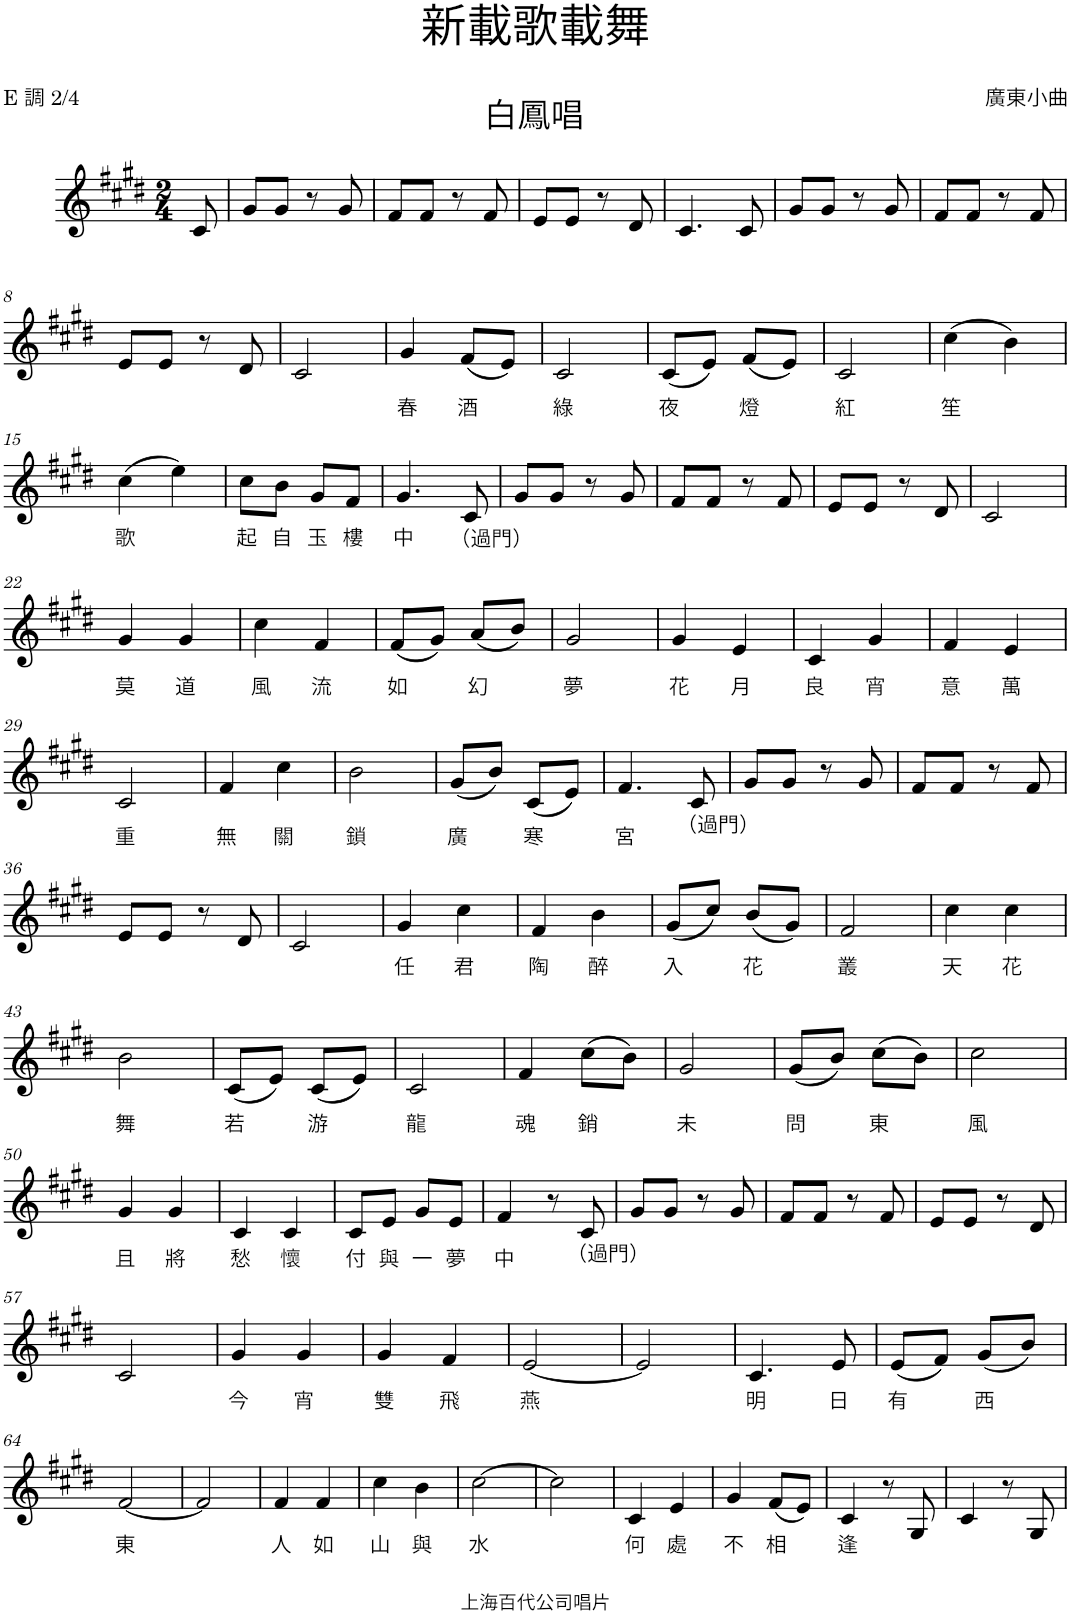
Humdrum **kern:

**kern	**text
*part1	*part1
*staff1	*staff1
*clefG2	*
*k[f#c#g#d#]	*
*M2/4	*
=1	=1
8c#/	.
=2	=2
8g#/L	.
8g#/J	.
8r	.
8g#/	.
=3	=3
8f#/L	.
8f#/J	.
8r	.
8f#/	.
=4	=4
8e/L	.
8e/J	.
8r	.
8d#/	.
=5	=5
4.c#/	.
8c#/	.
=6	=6
8g#/L	.
8g#/J	.
8r	.
8g#/	.
=7	=7
8f#/L	.
8f#/J	.
8r	.
8f#/	.
!!LO:LB:g=z
=8	=8
8e/L	.
8e/J	.
8r	.
8d#/	.
=9	=9
2c#/	.
=10	=10
!	!LO:LY:b
4g#/	春
!	!LO:LY:b
(8f#/L	酒
8e/J)	.
=11	=11
!	!LO:LY:b
2c#/	綠
=12	=12
!	!LO:LY:b
(8c#/L	夜
8e/J)	.
!	!LO:LY:b
(8f#/L	燈
8e/J)	.
=13	=13
!	!LO:LY:b
2c#/	紅
=14	=14
!	!LO:LY:b
(4cc#\	笙
4b\)	.
!!LO:LB:g=z
=15	=15
!	!LO:LY:b
(4cc#\	歌
4ee\)	.
=16	=16
!	!LO:LY:b
8cc#\L	起
!	!LO:LY:b
8b\J	自
!	!LO:LY:b
8g#/L	玉
!	!LO:LY:b
8f#/J	樓
=17	=17
!	!LO:LY:b
4.g#/	中
!LO:TX:b:t=（過門）	!
8c#/	.
=18	=18
8g#/L	.
8g#/J	.
8r	.
8g#/	.
=19	=19
8f#/L	.
8f#/J	.
8r	.
8f#/	.
=20	=20
8e/L	.
8e/J	.
8r	.
8d#/	.
=21	=21
2c#/	.
!!LO:LB:g=z
=22	=22
!	!LO:LY:b
4g#/	莫
!	!LO:LY:b
4g#/	道
=23	=23
!	!LO:LY:b
4cc#\	風
!	!LO:LY:b
4f#/	流
=24	=24
!	!LO:LY:b
(8f#/L	如
8g#/J)	.
!	!LO:LY:b
(8a/L	幻
8b/J)	.
=25	=25
!	!LO:LY:b
2g#/	夢
=26	=26
!	!LO:LY:b
4g#/	花
!	!LO:LY:b
4e/	月
=27	=27
!	!LO:LY:b
4c#/	良
!	!LO:LY:b
4g#/	宵
=28	=28
!	!LO:LY:b
4f#/	意
!	!LO:LY:b
4e/	萬
!!LO:LB:g=z
=29	=29
!	!LO:LY:b
2c#/	重
=30	=30
!	!LO:LY:b
4f#/	無
!	!LO:LY:b
4cc#\	關
=31	=31
!	!LO:LY:b
2b\	鎖
=32	=32
!	!LO:LY:b
(8g#/L	廣
8b/J)	.
!	!LO:LY:b
(8c#/L	寒
8e/J)	.
=33	=33
!	!LO:LY:b
4.f#/	宮
!LO:TX:b:t=（過門）	!
8c#/	.
=34	=34
8g#/L	.
8g#/J	.
8r	.
8g#/	.
=35	=35
8f#/L	.
8f#/J	.
8r	.
8f#/	.
!!LO:LB:g=z
=36	=36
8e/L	.
8e/J	.
8r	.
8d#/	.
=37	=37
2c#/	.
=38	=38
!	!LO:LY:b
4g#/	任
!	!LO:LY:b
4cc#\	君
=39	=39
!	!LO:LY:b
4f#/	陶
!	!LO:LY:b
4b\	醉
=40	=40
!	!LO:LY:b
(8g#/L	入
8cc#/J)	.
!	!LO:LY:b
(8b/L	花
8g#/J)	.
=41	=41
!	!LO:LY:b
2f#/	叢
=42	=42
!	!LO:LY:b
4cc#\	天
!	!LO:LY:b
4cc#\	花
!!LO:LB:g=z
=43	=43
!	!LO:LY:b
2b\	舞
=44	=44
!	!LO:LY:b
(8c#/L	若
8e/J)	.
!	!LO:LY:b
(8c#/L	游
8e/J)	.
=45	=45
!	!LO:LY:b
2c#/	龍
=46	=46
!	!LO:LY:b
4f#/	魂
!	!LO:LY:b
(8cc#\L	銷
8b\J)	.
=47	=47
!	!LO:LY:b
2g#/	未
=48	=48
!	!LO:LY:b
(8g#/L	問
8b/J)	.
!	!LO:LY:b
(8cc#\L	東
8b\J)	.
=49	=49
!	!LO:LY:b
2cc#\	風
!!LO:LB:g=z
=50	=50
!	!LO:LY:b
4g#/	且
!	!LO:LY:b
4g#/	將
=51	=51
!	!LO:LY:b
4c#/	愁
!	!LO:LY:b
4c#/	懷
=52	=52
!	!LO:LY:b
8c#/L	付
!	!LO:LY:b
8e/J	與
!	!LO:LY:b
8g#/L	一
!	!LO:LY:b
8e/J	夢
=53	=53
!	!LO:LY:b
4f#/	中
8r	.
!LO:TX:b:t=（過門）	!
8c#/	.
=54	=54
8g#/L	.
8g#/J	.
8r	.
8g#/	.
=55	=55
8f#/L	.
8f#/J	.
8r	.
8f#/	.
=56	=56
8e/L	.
8e/J	.
8r	.
8d#/	.
!!LO:LB:g=z
=57	=57
2c#/	.
=58	=58
!	!LO:LY:b
4g#/	今
!	!LO:LY:b
4g#/	宵
=59	=59
!	!LO:LY:b
4g#/	雙
!	!LO:LY:b
4f#/	飛
=60	=60
!	!LO:LY:b
[2e/	燕
=61	=61
2e/]	.
=62	=62
!	!LO:LY:b
4.c#/	明
!	!LO:LY:b
8e/	日
=63	=63
!	!LO:LY:b
(8e/L	有
8f#/J)	.
!	!LO:LY:b
(8g#/L	西
8b/J)	.
!!LO:LB:g=z
=64	=64
!	!LO:LY:b
[2f#/	東
=65	=65
2f#/]	.
=66	=66
!	!LO:LY:b
4f#/	人
!	!LO:LY:b
4f#/	如
=67	=67
!	!LO:LY:b
4cc#\	山
!	!LO:LY:b
4b\	與
=68	=68
!	!LO:LY:b
[2cc#\	水
=69	=69
2cc#\]	.
=70	=70
!	!LO:LY:b
4c#/	何
!	!LO:LY:b
4e/	處
=71	=71
!	!LO:LY:b
4g#/	不
!	!LO:LY:b
(8f#/L	相
8e/J)	.
=72	=72
!	!LO:LY:b
4c#/	逢
8r	.
8G#/	.
=73	=73
4c#/	.
8r	.
8G#/	.
=	=
*-	*-
